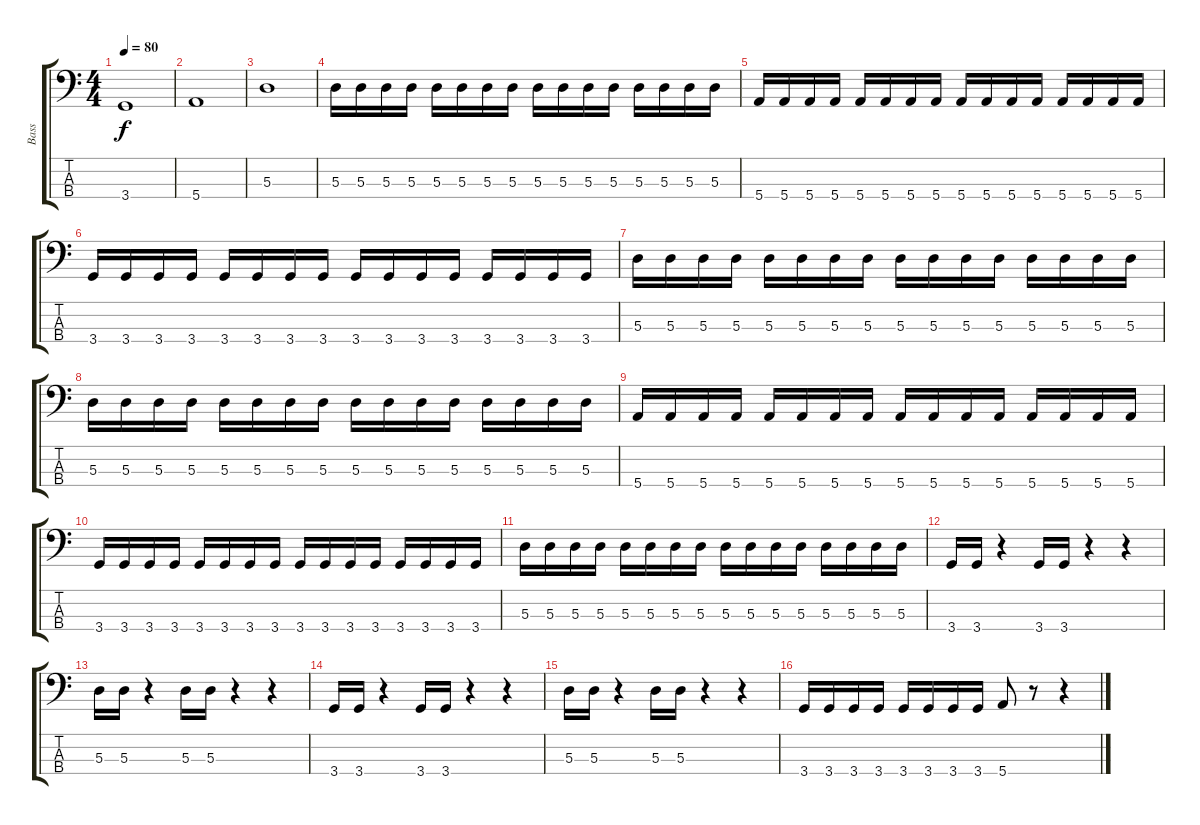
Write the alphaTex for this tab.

\track ("Bass" "Bass") {instrument electricbassfinger}
\staff {score tabs}
\tuning (G2 D2 A1 E1) {hide}
\ts (4 4)
\tempo 80
\clef f4
\ks c
3.4.1{dy f} |
5.4.1 |
5.3.1 |
5.3.16 5.3.16 5.3.16 5.3.16 5.3.16 5.3.16 5.3.16 5.3.16 5.3.16 5.3.16 5.3.16 5.3.16 5.3.16 5.3.16 5.3.16 5.3.16 |
5.4.16 5.4.16 5.4.16 5.4.16 5.4.16 5.4.16 5.4.16 5.4.16 5.4.16 5.4.16 5.4.16 5.4.16 5.4.16 5.4.16 5.4.16 5.4.16 |
3.4.16 3.4.16 3.4.16 3.4.16 3.4.16 3.4.16 3.4.16 3.4.16 3.4.16 3.4.16 3.4.16 3.4.16 3.4.16 3.4.16 3.4.16 3.4.16 |
5.3.16 5.3.16 5.3.16 5.3.16 5.3.16 5.3.16 5.3.16 5.3.16 5.3.16 5.3.16 5.3.16 5.3.16 5.3.16 5.3.16 5.3.16 5.3.16 |
5.3.16 5.3.16 5.3.16 5.3.16 5.3.16 5.3.16 5.3.16 5.3.16 5.3.16 5.3.16 5.3.16 5.3.16 5.3.16 5.3.16 5.3.16 5.3.16 |
5.4.16 5.4.16 5.4.16 5.4.16 5.4.16 5.4.16 5.4.16 5.4.16 5.4.16 5.4.16 5.4.16 5.4.16 5.4.16 5.4.16 5.4.16 5.4.16 |
3.4.16 3.4.16 3.4.16 3.4.16 3.4.16 3.4.16 3.4.16 3.4.16 3.4.16 3.4.16 3.4.16 3.4.16 3.4.16 3.4.16 3.4.16 3.4.16 |
5.3.16 5.3.16 5.3.16 5.3.16 5.3.16 5.3.16 5.3.16 5.3.16 5.3.16 5.3.16 5.3.16 5.3.16 5.3.16 5.3.16 5.3.16 5.3.16 |
3.4.16 3.4.16 r.4 3.4.16 3.4.16 r.4 r.4 |
5.3.16 5.3.16 r.4 5.3.16 5.3.16 r.4 r.4 |
3.4.16 3.4.16 r.4 3.4.16 3.4.16 r.4 r.4 |
5.3.16 5.3.16 r.4 5.3.16 5.3.16 r.4 r.4 |
3.4.16 3.4.16 3.4.16 3.4.16 3.4.16 3.4.16 3.4.16 3.4.16 5.4.8 r.8 r.4
